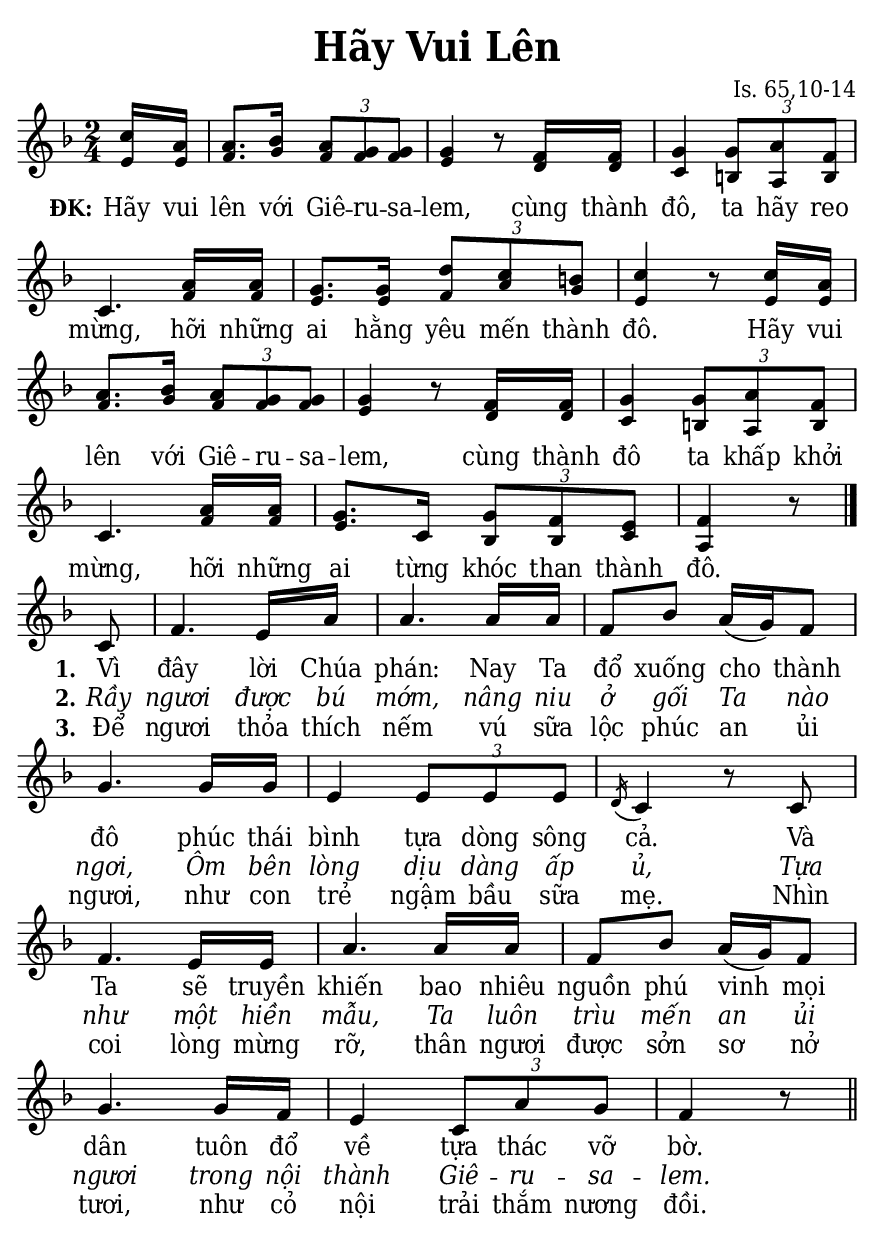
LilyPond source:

% Cài đặt chung\
\version "2.22.1"
\include "english.ly"

\header {
  title = \markup { \fontsize #1 "Hãy Vui Lên" }
  composer = "Is. 65,10-14"
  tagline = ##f
}

% Nhạc phiên khúc
nhacPhienKhucSop = \relative c'' {
  \partial 8 c16 a |
  a8. bf16 \tuplet 3/2 { a8 g g } |
  g4 r8 f16 f |
  g4 \tuplet 3/2 { g8 a f } |
  c4. a'16 a |
  g8. g16 \tuplet 3/2 { d'8 c b! } |
  c4 r8 c16 a |
  a8. bf16 \tuplet 3/2 { a8 g g } |
  g4 r8 f16 f |
  g4 \tuplet 3/2 { g8 a f } |
  c4. a'16 a |
  g8. c,16 \tuplet 3/2 { g'8 f e } |
  f4 r8 \bar "|." \break
  
  c8 |
  f4. e16 a |
  a4. a16 a |
  f8 bf a16 (g) f8 |
  g4. g16 g |
  e4 \tuplet 3/2 { e8 e e } |
  \slashedGrace { d16 ( } c4) r8 c |
  f4. e16 e |
  a4. a16 a |
  f8 bf a16 (g) f8 |
  g4. g16 f |
  e4 \tuplet 3/2 { c8 a' g } |
  f4 r8 \bar "||"
}

nhacPhienKhucAlto = \relative c' {
  e16 e |
  f8. g16 \tuplet 3/2 { f8 f f } |
  e4 r8 d16 d |
  c4 \tuplet 3/2 { b!8 a b } |
  c4. f16 f |
  e8. e16 \tuplet 3/2 { f8 a g } |
  e4 r8 e16 e |
  f8. g16 \tuplet 3/2 { f8 f f } |
  e4 r8 d16 d |
  c4 \tuplet 3/2 { b!8 a b } |
  c4. f16 f |
  e8. c16 \tuplet 3/2 { bf8 bf c } |
  a4
}

% Lời phiên khúc
loiPhienKhucSop = \lyrics {
  \set stanza = "ĐK:"
  Hãy vui lên với Giê -- ru -- sa -- lem,
  cùng thành đô, ta hãy reo mừng,
  hỡi những ai hằng yêu mến thành đô.
  Hãy vui lên với Giê -- ru -- sa -- lem,
  cùng thành đô ta khấp khởi mừng,
  hỡi những ai từng khóc than thành đô.
  <<
    {
      \set stanza = "1."
      Vì đây lời Chúa phán:
      Nay Ta đổ xuống cho thành đô
      phúc thái bình tựa dòng sông cả.
      Và Ta sẽ truyền khiến bao nhiêu nguồn phú vinh mọi dân
      tuôn đổ về tựa thác vỡ bờ.
    }
    \new Lyrics {
	    \set associatedVoice = "beSop"
	    \set stanza = "2."
      \override Lyrics.LyricText.font-shape = #'italic
	    Rầy ngươi được bú mớm, nâng niu ở gối Ta nào ngơi,
	    Ôm bên lòng dịu dàng ấp ủ,
	    Tựa như một hiền mẫu,
	    Ta luôn trìu mến an ủi ngươi
	    trong nội thành Giê -- ru -- sa -- lem.
    }
    \new Lyrics {
	    \set associatedVoice = "beSop"
	    \set stanza = "3."
	    Để ngươi thỏa thích nếm vú sữa lộc phúc an ủi ngươi,
	    như con trẻ ngậm bầu sữa mẹ.
	    Nhìn coi lòng mừng rỡ,
	    thân ngươi được sởn sơ nở tươi,
	    như cỏ nội trải thắm nương đồi.
    }
  >>
}

% Dàn trang
\paper {
  #(set-paper-size "a5")
  top-margin = 3\mm
  bottom-margin = 3\mm
  left-margin = 3\mm
  right-margin = 3\mm
  indent = #0
  #(define fonts
	 (make-pango-font-tree "Deja Vu Serif Condensed"
	 		       "Deja Vu Serif Condensed"
			       "Deja Vu Serif Condensed"
			       (/ 20 20)))
  print-page-number = ##f
  page-count = #1
}

TongNhip = {
  \key f \major \time 2/4
  \set Timing.beamExceptions = #'()
  \set Timing.baseMoment = #(ly:make-moment 1/4)
}

% Đổi kích thước nốt cho bè phụ
notBePhu =
#(define-music-function (font-size music) (number? ly:music?)
   (for-some-music
     (lambda (m)
       (if (music-is-of-type? m 'rhythmic-event)
           (begin
             (set! (ly:music-property m 'tweaks)
                   (cons `(font-size . ,font-size)
                         (ly:music-property m 'tweaks)))
             #t)
           #f))
     music)
   music)

\score {
  \new ChoirStaff <<
    \new Staff \with {
        \consists "Merge_rests_engraver"
        printPartCombineTexts = ##f
      }
      <<
      \new Voice \TongNhip \partCombine 
        \nhacPhienKhucSop
        \notBePhu -1 { \nhacPhienKhucAlto }
      \new NullVoice = beSop \nhacPhienKhucSop
      \new Lyrics \lyricsto beSop \loiPhienKhucSop
      >>
  >>
  \layout {
    \override Lyrics.LyricSpace.minimum-distance = #1.2
    \override LyricHyphen.minimum-distance = #0.8
    \override Score.BarNumber.break-visibility = ##(#f #f #f)
    \override Score.SpacingSpanner.uniform-stretching = ##t
  } 
}
